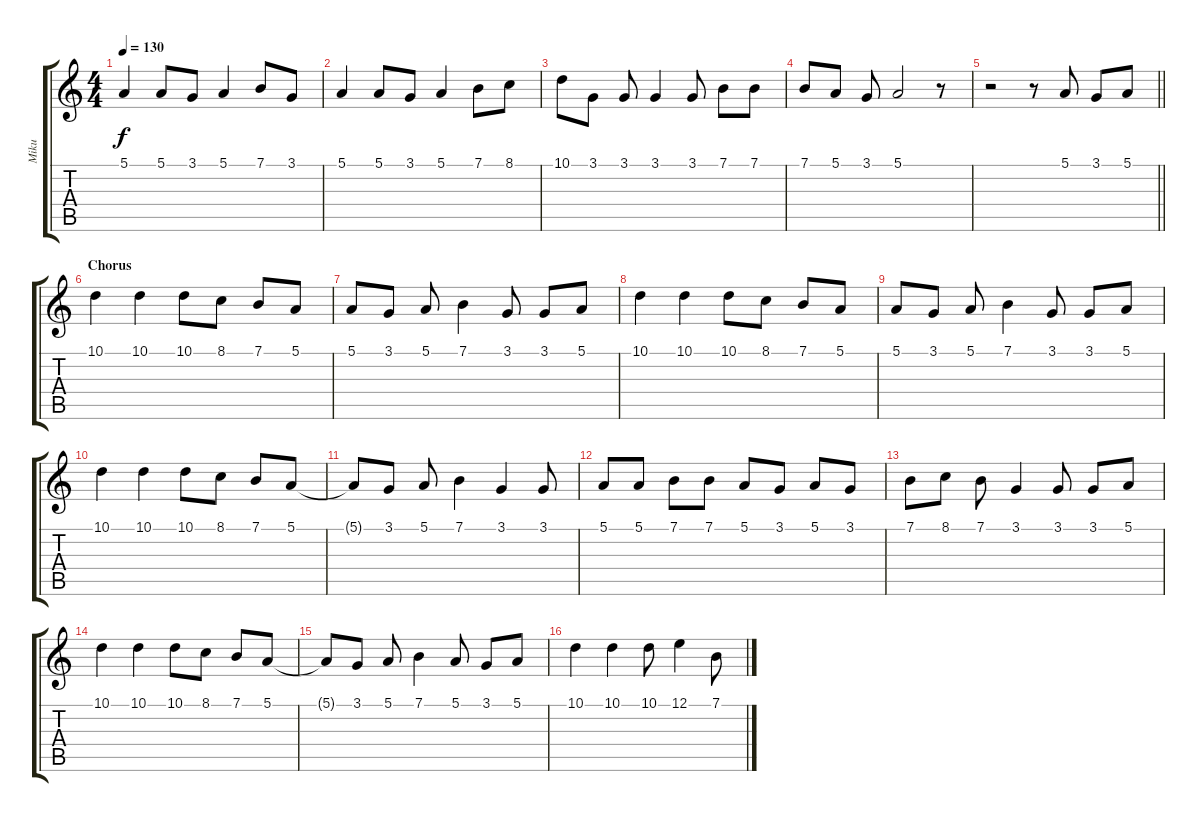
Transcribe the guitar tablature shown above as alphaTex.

\track ("Miku" "Miku") {instrument stringensemble1}
\staff {score tabs}
\tuning (E4 B3 G3 D3 A2 E2) {hide}
\ts (4 4)
\tempo 130
\clef g2
\ks c
5.1.4{dy f} 5.1.8 3.1.8 5.1.4 7.1.8 3.1.8 |
5.1.4 5.1.8 3.1.8 5.1.4 7.1.8 8.1.8 |
10.1.8 3.1.8 3.1.8 3.1.4 3.1.8 7.1.8 7.1.8 |
7.1.8 5.1.8 3.1.8 5.1.2 r.8 |
\barLineRight lightlight
r.2 r.8 5.1.8 3.1.8 5.1.8 |
\section ("" "Chorus")
10.1.4 10.1.4 10.1.8 8.1.8 7.1.8 5.1.8 |
5.1.8 3.1.8 5.1.8 7.1.4 3.1.8 3.1.8 5.1.8 |
10.1.4 10.1.4 10.1.8 8.1.8 7.1.8 5.1.8 |
5.1.8 3.1.8 5.1.8 7.1.4 3.1.8 3.1.8 5.1.8 |
10.1.4 10.1.4 10.1.8 8.1.8 7.1.8 5.1.8 |
5.1{t}.8 3.1.8 5.1.8 7.1.4 3.1.4 3.1.8 |
5.1.8 5.1.8 7.1.8 7.1.8 5.1.8 3.1.8 5.1.8 3.1.8 |
7.1.8 8.1.8 7.1.8 3.1.4 3.1.8 3.1.8 5.1.8 |
10.1.4 10.1.4 10.1.8 8.1.8 7.1.8 5.1.8 |
5.1{t}.8 3.1.8 5.1.8 7.1.4 5.1.8 3.1.8 5.1.8 |
10.1.4 10.1.4 10.1.8 12.1.4 7.1.8
